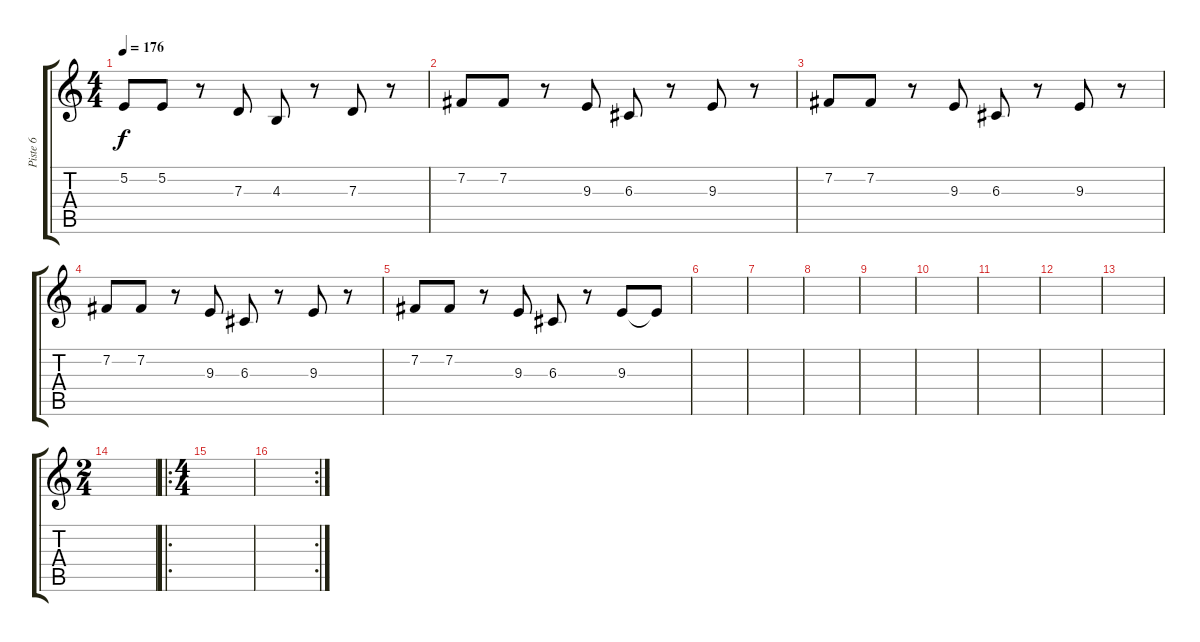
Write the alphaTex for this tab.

\track ("Piste 6" "Piste 6") {instrument tenorsax}
\staff {score tabs}
\tuning (E4 B3 G3 D3 A2 E2) {hide}
\ts (4 4)
\tempo 176
\clef g2
\ks c
5.2.8{dy f} 5.2.8 r.8 7.3.8 4.3.8 r.8 7.3.8 r.8 |
7.2.8 7.2.8 r.8 9.3.8 6.3.8 r.8 9.3.8 r.8 |
7.2.8 7.2.8 r.8 9.3.8 6.3.8 r.8 9.3.8 r.8 |
7.2.8 7.2.8 r.8 9.3.8 6.3.8 r.8 9.3.8 r.8 |
7.2.8 7.2.8 r.8 9.3.8 6.3.8 r.8 9.3.8 9.3{t}.8 |
|
|
|
|
|
|
|
|
\ts (2 4)
|
\ro
\ts (4 4)
|
\rc 2
